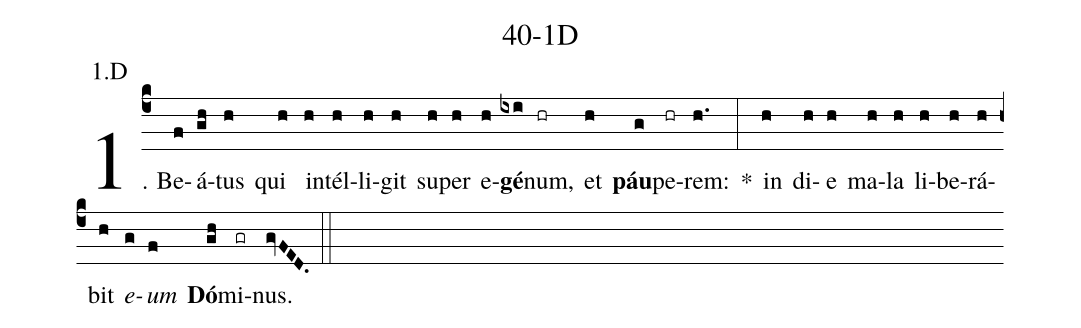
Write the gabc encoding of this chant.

name: 40-1D;
annotation: 1.D;
%%
(c4)1. Be(f)á(gh)tus(h) qui(h) in(h)tél(h)li(h)git(h) su(h)per(h) e(h)<b>gé</b>(ixi)num,(hr) et(h) <b>páu</b>(g)pe(hr)rem:(h.) *(:) in(h) di(h)e(h) ma(h)la(h) li(h)be(h)rá(h)bit(h) <i>e</i>(g)<i>um</i>(f) <b>Dó</b>(gh)mi(gr)nus.(gvFED.) (::)
